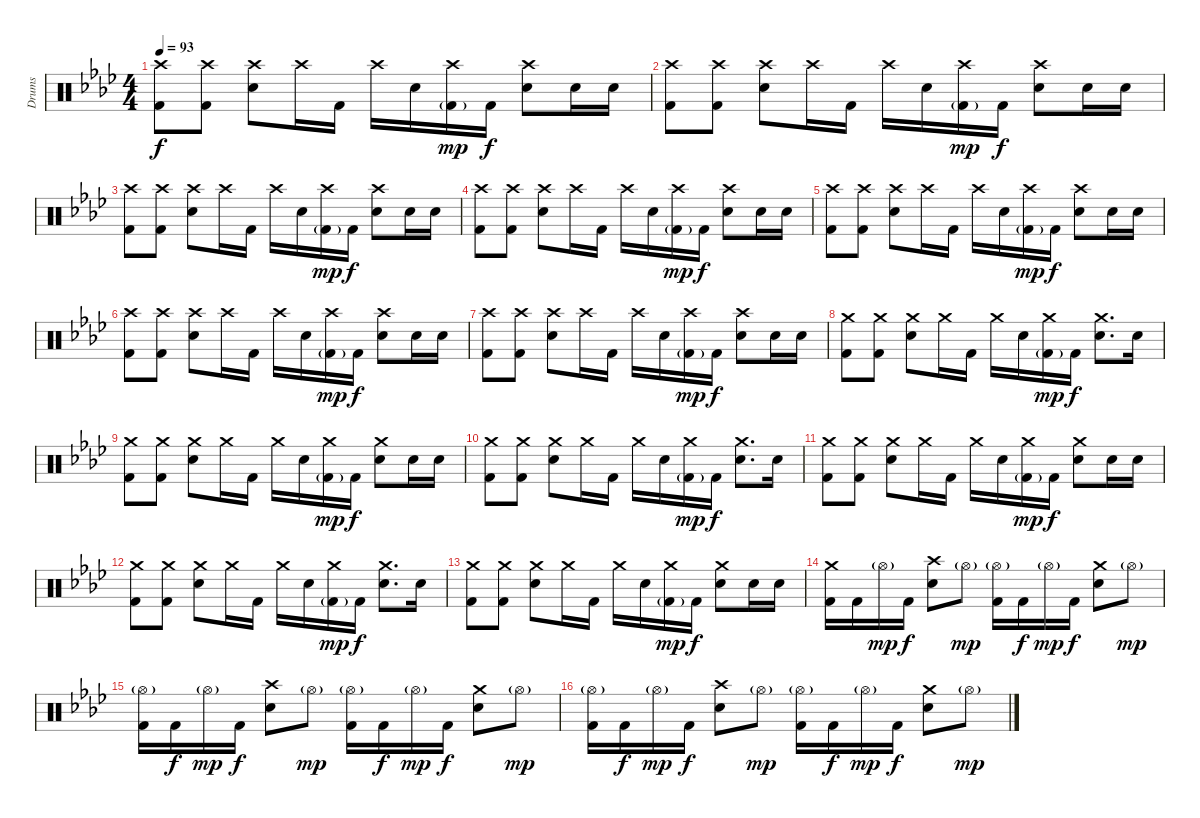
\track ("Drums" "Drums") {instrument percussion}
\staff {score}
\articulation defaults
\ts (4 4)
\tempo 93
\clef neutral
\ks ab
("Crash high (hit)" "Kick (hit) 2").8{dy f} ("Crash high (hit)" "Kick (hit) 2").8 ("Crash high (hit)" "Electric Snare (hit)").8 "Crash high (hit)".16 "Kick (hit) 2".16 "Crash high (hit)".16 "Electric Snare (hit)".16 ("Crash high (hit)" "Kick (hit) 2"{g}).16{dy mp} "Kick (hit) 2".16{dy f} ("Crash high (hit)" "Electric Snare (hit)").8 "Electric Snare (hit)".16 "Electric Snare (hit)".16 |
("Crash high (hit)" "Kick (hit) 2").8 ("Crash high (hit)" "Kick (hit) 2").8 ("Crash high (hit)" "Electric Snare (hit)").8 "Crash high (hit)".16 "Kick (hit) 2".16 "Crash high (hit)".16 "Electric Snare (hit)".16 ("Crash high (hit)" "Kick (hit) 2"{g}).16{dy mp} "Kick (hit) 2".16{dy f} ("Crash high (hit)" "Electric Snare (hit)").8 "Electric Snare (hit)".16 "Electric Snare (hit)".16 |
("Crash high (hit)" "Kick (hit) 2").8 ("Crash high (hit)" "Kick (hit) 2").8 ("Crash high (hit)" "Electric Snare (hit)").8 "Crash high (hit)".16 "Kick (hit) 2".16 "Crash high (hit)".16 "Electric Snare (hit)".16 ("Crash high (hit)" "Kick (hit) 2"{g}).16{dy mp} "Kick (hit) 2".16{dy f} ("Crash high (hit)" "Electric Snare (hit)").8 "Electric Snare (hit)".16 "Electric Snare (hit)".16 |
("Crash high (hit)" "Kick (hit) 2").8 ("Crash high (hit)" "Kick (hit) 2").8 ("Crash high (hit)" "Electric Snare (hit)").8 "Crash high (hit)".16 "Kick (hit) 2".16 "Crash high (hit)".16 "Electric Snare (hit)".16 ("Crash high (hit)" "Kick (hit) 2"{g}).16{dy mp} "Kick (hit) 2".16{dy f} ("Crash high (hit)" "Electric Snare (hit)").8 "Electric Snare (hit)".16 "Electric Snare (hit)".16 |
("Crash high (hit)" "Kick (hit) 2").8 ("Crash high (hit)" "Kick (hit) 2").8 ("Crash high (hit)" "Electric Snare (hit)").8 "Crash high (hit)".16 "Kick (hit) 2".16 "Crash high (hit)".16 "Electric Snare (hit)".16 ("Crash high (hit)" "Kick (hit) 2"{g}).16{dy mp} "Kick (hit) 2".16{dy f} ("Crash high (hit)" "Electric Snare (hit)").8 "Electric Snare (hit)".16 "Electric Snare (hit)".16 |
("Crash high (hit)" "Kick (hit) 2").8 ("Crash high (hit)" "Kick (hit) 2").8 ("Crash high (hit)" "Electric Snare (hit)").8 "Crash high (hit)".16 "Kick (hit) 2".16 "Crash high (hit)".16 "Electric Snare (hit)".16 ("Crash high (hit)" "Kick (hit) 2"{g}).16{dy mp} "Kick (hit) 2".16{dy f} ("Crash high (hit)" "Electric Snare (hit)").8 "Electric Snare (hit)".16 "Electric Snare (hit)".16 |
("Crash high (hit)" "Kick (hit) 2").8 ("Crash high (hit)" "Kick (hit) 2").8 ("Crash high (hit)" "Electric Snare (hit)").8 "Crash high (hit)".16 "Kick (hit) 2".16 "Crash high (hit)".16 "Electric Snare (hit)".16 ("Crash high (hit)" "Kick (hit) 2"{g}).16{dy mp} "Kick (hit) 2".16{dy f} ("Crash high (hit)" "Electric Snare (hit)").8 "Electric Snare (hit)".16 "Electric Snare (hit)".16 |
("Crash medium (hit)" "Kick (hit) 2").8 ("Crash medium (hit)" "Kick (hit) 2").8 ("Crash medium (hit)" "Electric Snare (hit)").8 "Crash medium (hit)".16 "Kick (hit) 2".16 "Crash medium (hit)".16 "Electric Snare (hit)".16 ("Crash medium (hit)" "Kick (hit) 2"{g}).16{dy mp} "Kick (hit) 2".16{dy f} ("Crash medium (hit)" "Electric Snare (hit)").8{d} "Electric Snare (hit)".16 |
("Crash medium (hit)" "Kick (hit) 2").8 ("Crash medium (hit)" "Kick (hit) 2").8 ("Crash medium (hit)" "Electric Snare (hit)").8 "Crash medium (hit)".16 "Kick (hit) 2".16 "Crash medium (hit)".16 "Electric Snare (hit)".16 ("Crash medium (hit)" "Kick (hit) 2"{g}).16{dy mp} "Kick (hit) 2".16{dy f} ("Crash medium (hit)" "Electric Snare (hit)").8 "Electric Snare (hit)".16 "Electric Snare (hit)".16 |
("Crash medium (hit)" "Kick (hit) 2").8 ("Crash medium (hit)" "Kick (hit) 2").8 ("Crash medium (hit)" "Electric Snare (hit)").8 "Crash medium (hit)".16 "Kick (hit) 2".16 "Crash medium (hit)".16 "Electric Snare (hit)".16 ("Crash medium (hit)" "Kick (hit) 2"{g}).16{dy mp} "Kick (hit) 2".16{dy f} ("Crash medium (hit)" "Electric Snare (hit)").8{d} "Electric Snare (hit)".16 |
("Crash medium (hit)" "Kick (hit) 2").8 ("Crash medium (hit)" "Kick (hit) 2").8 ("Crash medium (hit)" "Electric Snare (hit)").8 "Crash medium (hit)".16 "Kick (hit) 2".16 "Crash medium (hit)".16 "Electric Snare (hit)".16 ("Crash medium (hit)" "Kick (hit) 2"{g}).16{dy mp} "Kick (hit) 2".16{dy f} ("Crash medium (hit)" "Electric Snare (hit)").8 "Electric Snare (hit)".16 "Electric Snare (hit)".16 |
("Crash medium (hit)" "Kick (hit) 2").8 ("Crash medium (hit)" "Kick (hit) 2").8 ("Crash medium (hit)" "Electric Snare (hit)").8 "Crash medium (hit)".16 "Kick (hit) 2".16 "Crash medium (hit)".16 "Electric Snare (hit)".16 ("Crash medium (hit)" "Kick (hit) 2"{g}).16{dy mp} "Kick (hit) 2".16{dy f} ("Crash medium (hit)" "Electric Snare (hit)").8{d} "Electric Snare (hit)".16 |
("Crash medium (hit)" "Kick (hit) 2").8 ("Crash medium (hit)" "Kick (hit) 2").8 ("Crash medium (hit)" "Electric Snare (hit)").8 "Crash medium (hit)".16 "Kick (hit) 2".16 "Crash medium (hit)".16 "Electric Snare (hit)".16 ("Crash medium (hit)" "Kick (hit) 2"{g}).16{dy mp} "Kick (hit) 2".16{dy f} ("Crash medium (hit)" "Electric Snare (hit)").8 "Electric Snare (hit)".16 "Electric Snare (hit)".16 |
("Crash medium (hit)" "Kick (hit) 2").16 "Kick (hit) 2".16 "Hi-Hat (open)"{g}.16{dy mp} "Kick (hit) 2".16{dy f} ("Crash high (hit)" "Electric Snare (hit)").8 "Hi-Hat (open)"{g}.8{dy mp} ("Hi-Hat (open)"{g} "Kick (hit) 2").16 "Kick (hit) 2".16{dy f} "Hi-Hat (open)"{g}.16{dy mp} "Kick (hit) 2".16{dy f} ("Crash medium (hit)" "Electric Snare (hit)").8 "Hi-Hat (open)"{g}.8{dy mp} |
("Hi-Hat (open)"{g} "Kick (hit) 2").16 "Kick (hit) 2".16{dy f} "Hi-Hat (open)"{g}.16{dy mp} "Kick (hit) 2".16{dy f} ("Crash high (hit)" "Electric Snare (hit)").8 "Hi-Hat (open)"{g}.8{dy mp} ("Hi-Hat (open)"{g} "Kick (hit) 2").16 "Kick (hit) 2".16{dy f} "Hi-Hat (open)"{g}.16{dy mp} "Kick (hit) 2".16{dy f} ("Crash medium (hit)" "Electric Snare (hit)").8 "Hi-Hat (open)"{g}.8{dy mp} |
("Hi-Hat (open)"{g} "Kick (hit) 2").16 "Kick (hit) 2".16{dy f} "Hi-Hat (open)"{g}.16{dy mp} "Kick (hit) 2".16{dy f} ("Crash high (hit)" "Electric Snare (hit)").8 "Hi-Hat (open)"{g}.8{dy mp} ("Hi-Hat (open)"{g} "Kick (hit) 2").16 "Kick (hit) 2".16{dy f} "Hi-Hat (open)"{g}.16{dy mp} "Kick (hit) 2".16{dy f} ("Crash medium (hit)" "Electric Snare (hit)").8 "Hi-Hat (open)"{g}.8{dy mp}
